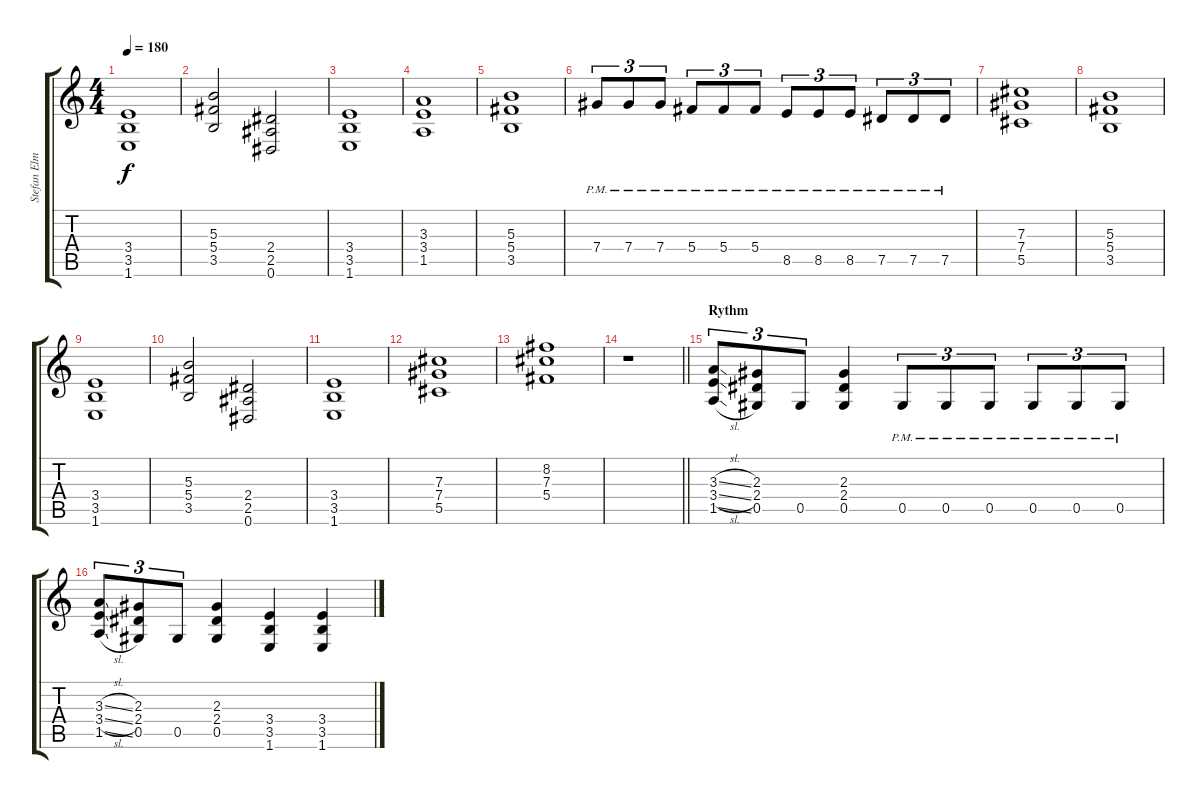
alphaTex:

\track ("Stefan Elmgren" "Stefan Elm") {instrument distortionguitar}
\staff {score tabs}
\tuning (Eb4 Bb3 Gb3 Db3 Ab2 Eb2) {hide}
\ts (4 4)
\tempo 180
\clef g2
\ks c
(3.4 3.5 1.6).1{dy f} |
(5.3 5.4 3.5).2 (2.4 2.5 0.6).2 |
(3.4 3.5 1.6).1 |
(3.3 3.4 1.5).1 |
(5.3 5.4 3.5).1 |
7.4{pm}.8{tu (3 2)} 7.4{pm}.8{tu (3 2)} 7.4{pm}.8{tu (3 2)} 5.4{pm}.8{tu (3 2)} 5.4{pm}.8{tu (3 2)} 5.4{pm}.8{tu (3 2)} 8.5{pm}.8{tu (3 2)} 8.5{pm}.8{tu (3 2)} 8.5{pm}.8{tu (3 2)} 7.5{pm}.8{tu (3 2)} 7.5{pm}.8{tu (3 2)} 7.5{pm}.8{tu (3 2)} |
(7.3 7.4 5.5).1 |
(5.3 5.4 3.5).1 |
(3.4 3.5 1.6).1 |
(5.3 5.4 3.5).2 (2.4 2.5 0.6).2 |
(3.4 3.5 1.6).1 |
(7.3 7.4 5.5).1 |
(8.2 7.3 5.4).1 |
\barLineRight lightlight
r.1 |
\section ("" "Rythm")
(3.3{sl} 3.4{sl} 1.5{sl}).8{tu (3 2)} (2.3 2.4 0.5).8{tu (3 2)} 0.5.8{tu (3 2)} (2.3 2.4 0.5).4 0.5{pm}.8{tu (3 2)} 0.5{pm}.8{tu (3 2)} 0.5{pm}.8{tu (3 2)} 0.5{pm}.8{tu (3 2)} 0.5{pm}.8{tu (3 2)} 0.5{pm}.8{tu (3 2)} |
(3.3{sl} 3.4{sl} 1.5{sl}).8{tu (3 2)} (2.3 2.4 0.5).8{tu (3 2)} 0.5.8{tu (3 2)} (2.3 2.4 0.5).4 (3.4 3.5 1.6).4 (3.4 3.5 1.6).4
